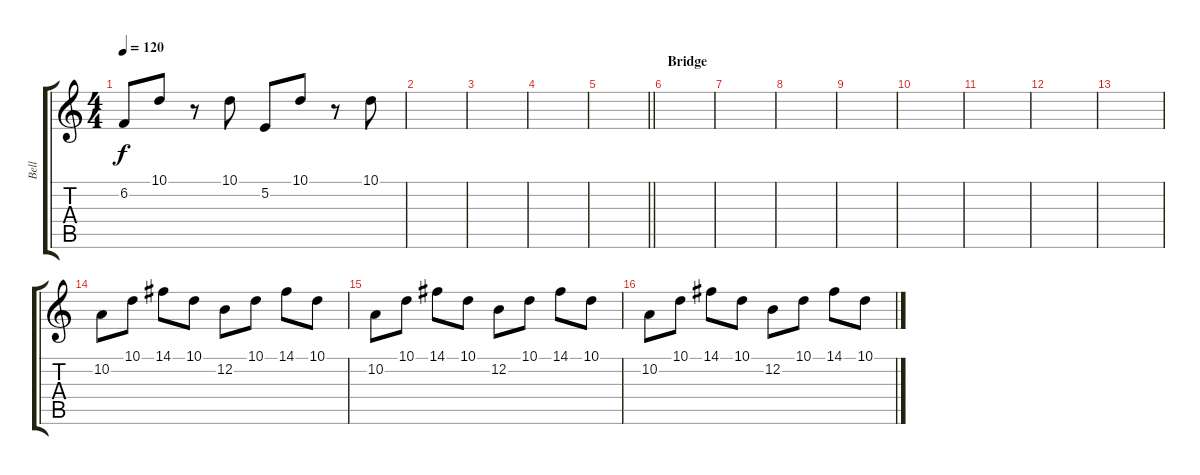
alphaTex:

\track ("Bell" "Bell") {instrument celesta}
\staff {score tabs}
\tuning (E4 B3 G3 D3 A2 E2) {hide}
\ts (4 4)
\tempo 120
\clef g2
\ks c
6.2.8{dy f} 10.1.8 r.8 10.1.8 5.2.8 10.1.8 r.8 10.1.8 |
|
|
|
\barLineRight lightlight
|
\section ("" "Bridge")
|
|
|
|
|
|
|
|
10.2.8 10.1.8 14.1.8 10.1.8 12.2.8 10.1.8 14.1.8 10.1.8 |
10.2.8 10.1.8 14.1.8 10.1.8 12.2.8 10.1.8 14.1.8 10.1.8 |
10.2.8 10.1.8 14.1.8 10.1.8 12.2.8 10.1.8 14.1.8 10.1.8
